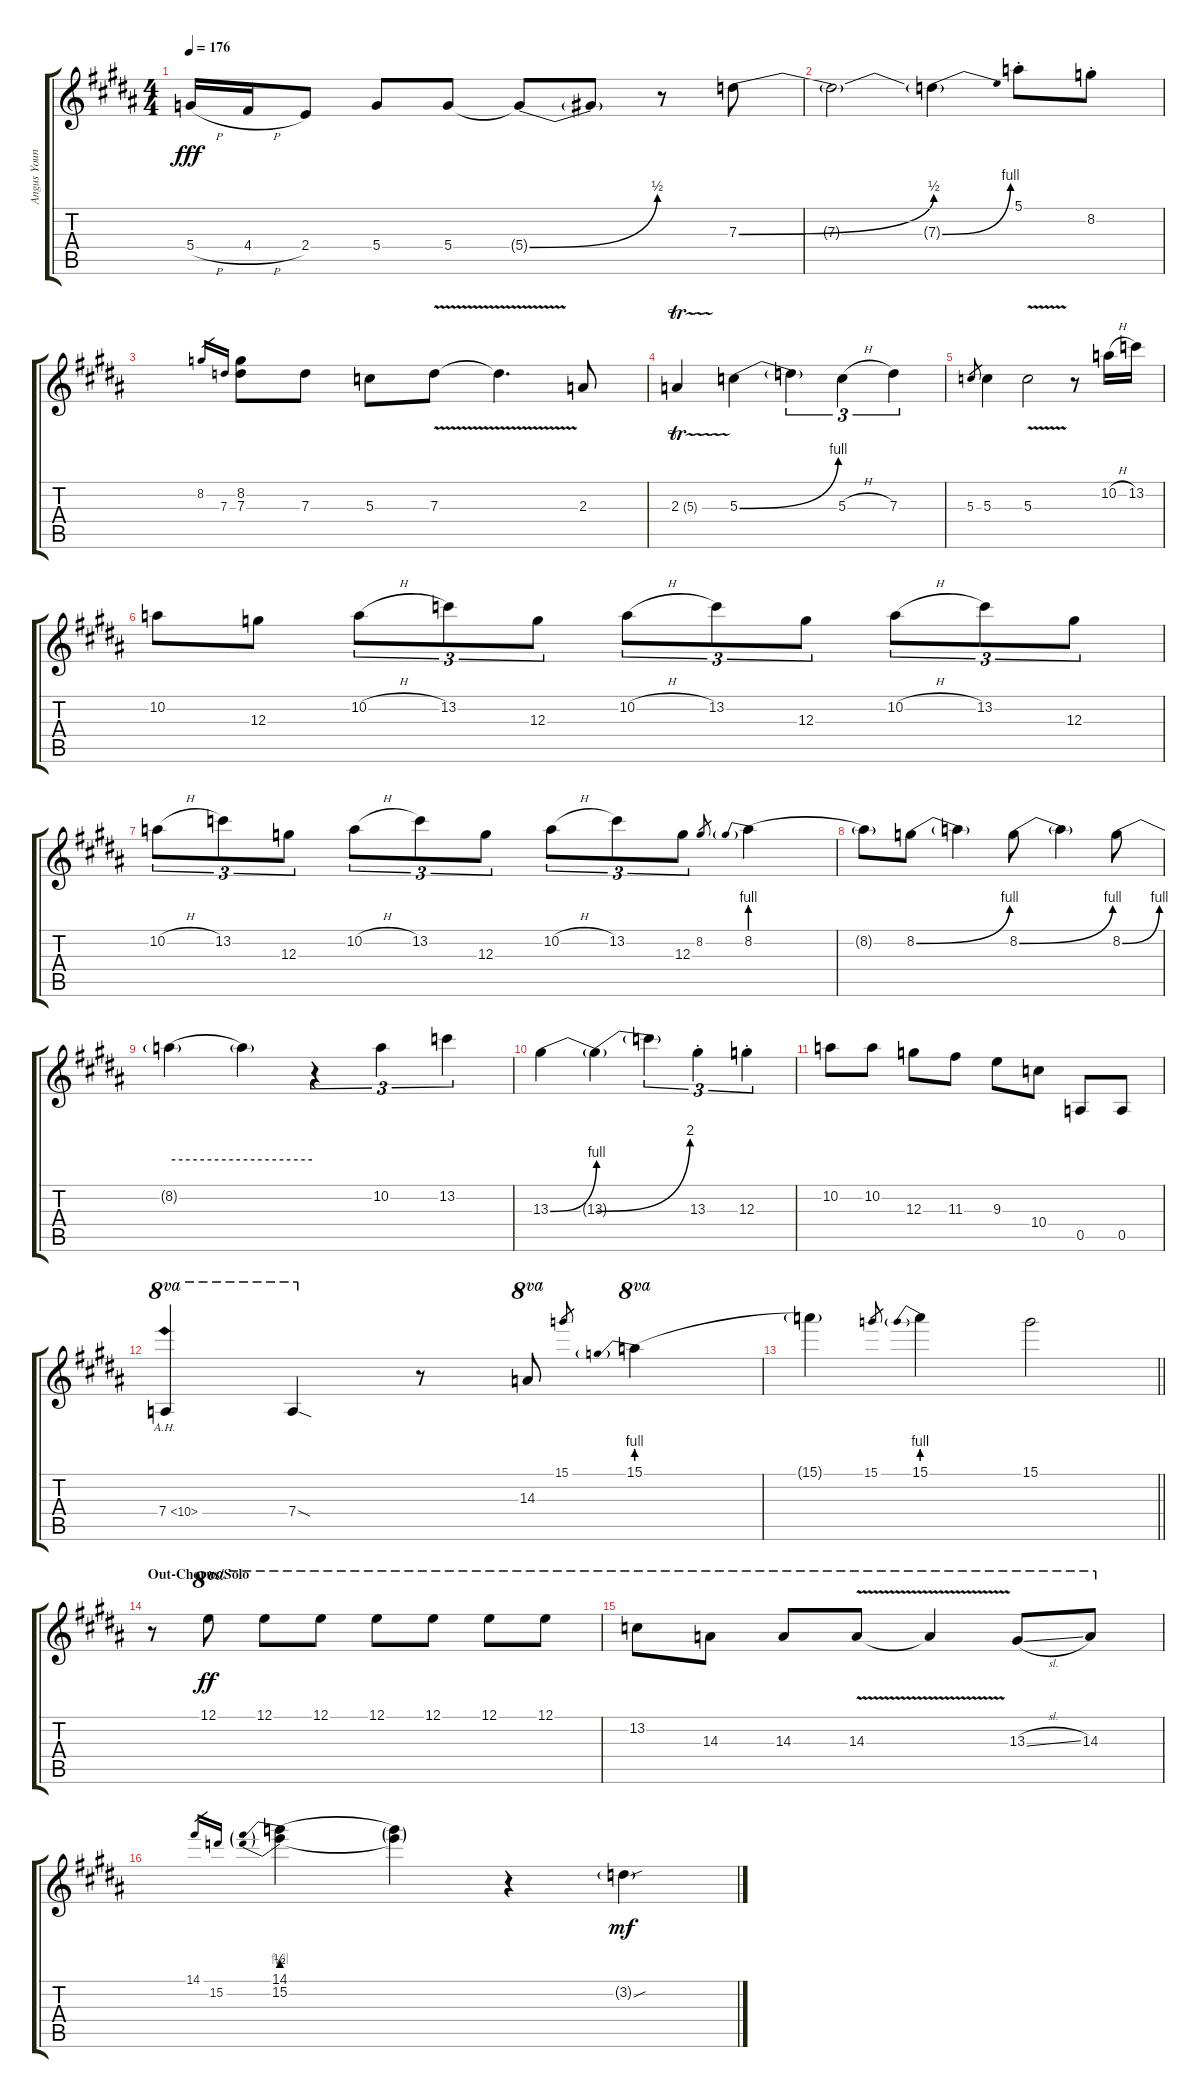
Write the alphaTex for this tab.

\track ("Angus Young" "Angus Youn") {instrument distortionguitar}
\staff {score tabs}
\tuning (E4 B3 G3 D3 A2 E2) {hide}
\ts (4 4)
\tempo 176
\clef g2
\ks g#minor
5.4{h}.16{dy fff} 4.4{h}.16 2.4.8 5.4.8 5.4.8 5.4{be (bend 0 0 60 2) t}.8 5.4{t}.8 r.8 7.3{be (bend 0 0 60 2)}.8 |
7.3{t}.2 7.3{be (bend 0 0 60 4) t}.4 5.1{st}.8 8.2{st}.8 |
\ks b
8.2.16{gr} 7.3.16{gr} (8.2 7.3).8 7.3.8 5.3.8 7.3{v}.8 7.3{v t}.4{d} 2.3.8 |
\ks g#minor
2.3{tr (5 32)}.4 5.3{be (bend 0 0 60 4)}.4 5.3{t}.4{tu (3 2)} 5.3{h}.4{tu (3 2)} 7.3.4{tu (3 2)} |
5.3.8{gr} 5.3.4 5.3{v}.2 r.8 10.2{h}.16 13.2.16 |
\ks b
10.2.8 12.3.8 10.2{h}.8{tu (3 2)} 13.2.8{tu (3 2)} 12.3.8{tu (3 2)} 10.2{h}.8{tu (3 2)} 13.2.8{tu (3 2)} 12.3.8{tu (3 2)} 10.2{h}.8{tu (3 2)} 13.2.8{tu (3 2)} 12.3.8{tu (3 2)} |
\ks g#minor
10.2{h}.8{tu (3 2)} 13.2.8{tu (3 2)} 12.3.8{tu (3 2)} 10.2{h}.8{tu (3 2)} 13.2.8{tu (3 2)} 12.3.8{tu (3 2)} 10.2{h}.8{tu (3 2)} 13.2.8{tu (3 2)} 12.3.8{tu (3 2)} 8.2.8{gr} 8.2{be (prebend 0 4 60 4)}.4 |
8.2{t}.8 8.2{be (bend 0 0 60 4)}.8 8.2{t}.4 8.2{be (bend 0 0 60 4)}.8 8.2{t}.4 8.2{be (bend 0 0 60 4)}.8 |
8.2{be (hold 0 4 60 4) t}.4 8.2{t}.4 r.4{tu (3 2)} 10.2.4{tu (3 2)} 13.2.4{tu (3 2)} |
\ks b
13.3{be (bend 0 0 60 4)}.4 13.3{be (bend 0 0 60 8) t}.4 13.3{t}.4{tu (3 2)} 13.3{st}.4{tu (3 2)} 12.3{st}.4{tu (3 2)} |
\ks g#minor
10.2.8 10.2.8 12.3.8 11.3.8 9.3.8 10.4.8 0.5.8 0.5.8 |
7.4{ah 3}.4{ot 8va} 7.4{sod}.4{ot 8va} r.8 14.3.8{ot 8va} 15.1.8{gr} 15.1{be (prebend 0 4 60 4)}.4{ot 8va} |
\barLineRight lightlight
\ks b
15.1{t}.4 15.1.8{gr} 15.1{be (prebend 0 4 60 4)}.4 15.1.2 |
\section ("" "Out-Chorus/Solo")
\ks g#minor
r.8 12.1.8{ot 8va dy ff} 12.1.8{ot 8va} 12.1.8{ot 8va} 12.1.8{ot 8va} 12.1.8{ot 8va} 12.1.8{ot 8va} 12.1.8{ot 8va} |
13.2.8{ot 8va} 14.3.8{ot 8va} 14.3.8{ot 8va} 14.3{v}.8{ot 8va} 14.3{v t}.4{ot 8va} 13.3{sl}.8{ot 8va} 14.3.8{ot 8va} |
\ks b
14.1.16{gr} 15.2.16{gr} (14.1{be (prebend 0 2 60 2)} 15.2{be (prebend 0 4 60 4)}).4 (14.1{t} 15.2{t}).4 r.4 3.2{sou g}.4{dy mf}
